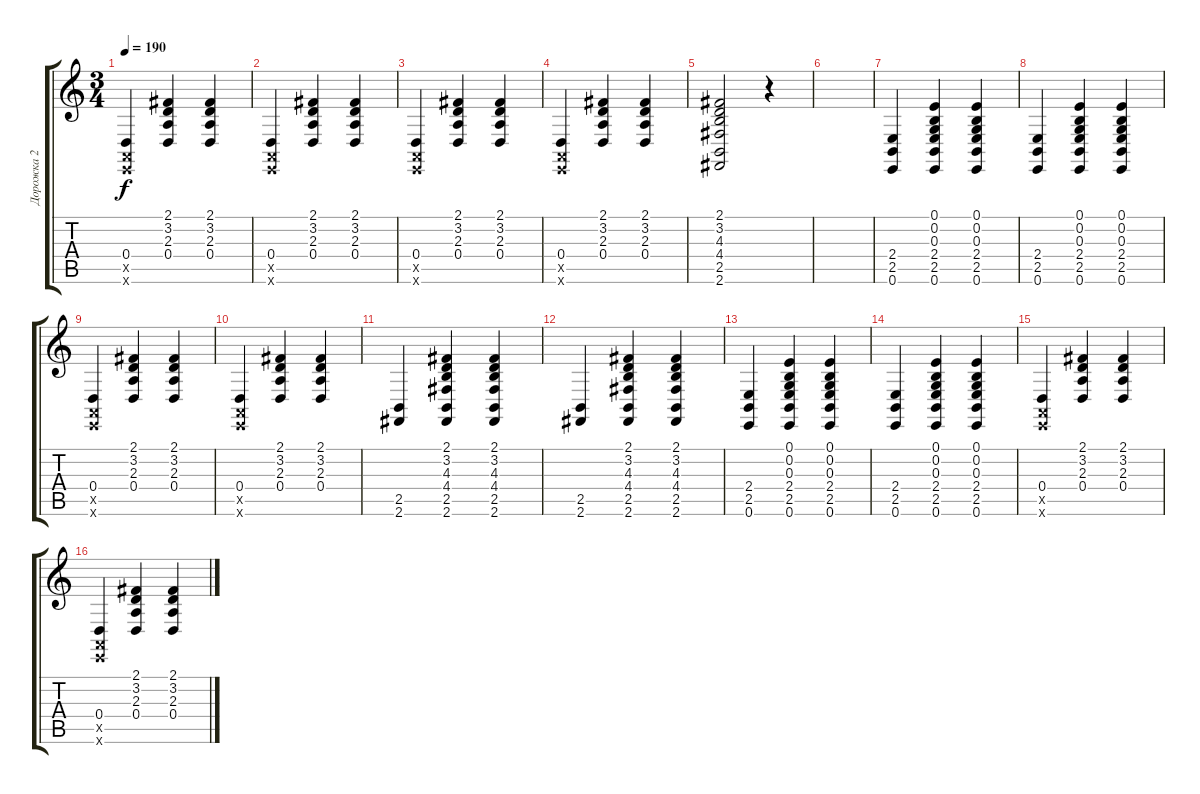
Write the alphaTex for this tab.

\track ("Дорожка 2" "Дорожка 2") {instrument brightacousticpiano}
\staff {score tabs}
\tuning (E4 B3 G3 D3 A2 E2) {hide}
\ts (3 4)
\tempo 190
\clef g2
\ks c
(0.4 0.5{x} 0.6{x}).4{dy f} (2.1 3.2 2.3 0.4).4 (2.1 3.2 2.3 0.4).4 |
(0.4 0.5{x} 0.6{x}).4 (2.1 3.2 2.3 0.4).4 (2.1 3.2 2.3 0.4).4 |
(0.4 0.5{x} 0.6{x}).4 (2.1 3.2 2.3 0.4).4 (2.1 3.2 2.3 0.4).4 |
(0.4 0.5{x} 0.6{x}).4 (2.1 3.2 2.3 0.4).4 (2.1 3.2 2.3 0.4).4 |
(2.1 3.2 4.3 4.4 2.5 2.6).2 r.4 |
|
(2.4 2.5 0.6).4 (0.1 0.2 0.3 2.4 2.5 0.6).4 (0.1 0.2 0.3 2.4 2.5 0.6).4 |
(2.4 2.5 0.6).4 (0.1 0.2 0.3 2.4 2.5 0.6).4 (0.1 0.2 0.3 2.4 2.5 0.6).4 |
(0.4 0.5{x} 0.6{x}).4 (2.1 3.2 2.3 0.4).4 (2.1 3.2 2.3 0.4).4 |
(0.4 0.5{x} 0.6{x}).4 (2.1 3.2 2.3 0.4).4 (2.1 3.2 2.3 0.4).4 |
(2.5 2.6).4 (2.1 3.2 4.3 4.4 2.5 2.6).4 (2.1 3.2 4.3 4.4 2.5 2.6).4 |
(2.5 2.6).4 (2.1 3.2 4.3 4.4 2.5 2.6).4 (2.1 3.2 4.3 4.4 2.5 2.6).4 |
(2.4 2.5 0.6).4 (0.1 0.2 0.3 2.4 2.5 0.6).4 (0.1 0.2 0.3 2.4 2.5 0.6).4 |
(2.4 2.5 0.6).4 (0.1 0.2 0.3 2.4 2.5 0.6).4 (0.1 0.2 0.3 2.4 2.5 0.6).4 |
(0.4 0.5{x} 0.6{x}).4 (2.1 3.2 2.3 0.4).4 (2.1 3.2 2.3 0.4).4 |
(0.4 0.5{x} 0.6{x}).4 (2.1 3.2 2.3 0.4).4 (2.1 3.2 2.3 0.4).4
